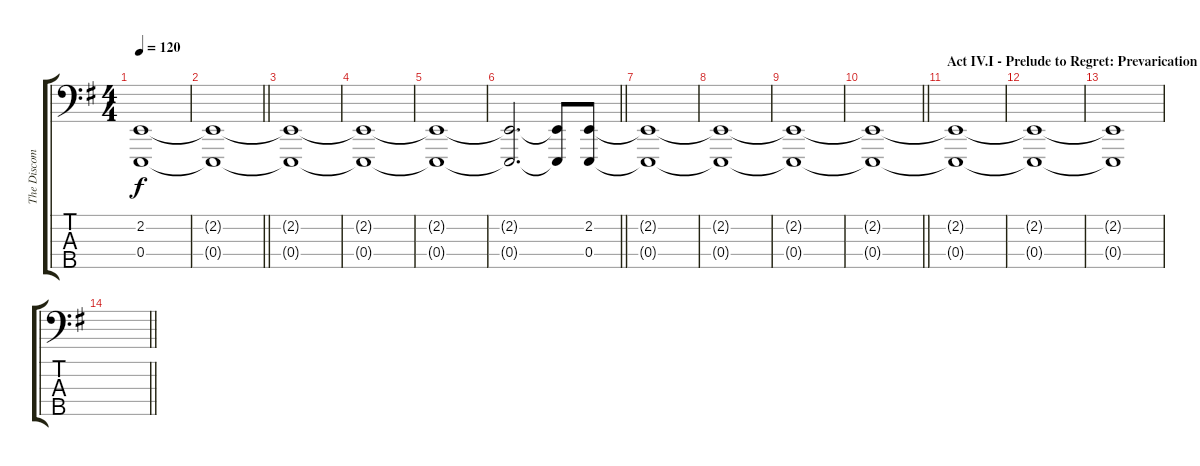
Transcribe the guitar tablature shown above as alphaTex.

\track ("The Discomforter" "The Discom") {instrument lead1square}
\staff {score tabs}
\tuning (G2 D2 A1 E1 B0) {hide}
\ts (4 4)
\tempo 120
\clef f4
\ks eminor
(2.2{t} 0.4{t}).1{dy f} |
\barLineRight lightlight
(2.2{t} 0.4{t}).1 |
(2.2{t} 0.4{t}).1 |
(2.2{t} 0.4{t}).1 |
(2.2{t} 0.4{t}).1 |
\barLineRight lightlight
(2.2{t} 0.4{t}).2{d} (2.2{t} 0.4{t}).8 (2.2 0.4).8 |
\section ("" "")
(2.2{t} 0.4{t}).1 |
(2.2{t} 0.4{t}).1 |
(2.2{t} 0.4{t}).1 |
\barLineRight lightlight
(2.2{t} 0.4{t}).1 |
\section ("" "Act IV.I - Prelude to Regret: Prevarication")
(2.2{t} 0.4{t}).1{volume 0} |
(2.2{t} 0.4{t}).1 |
(2.2{t} 0.4{t}).1 |
\barLineRight lightlight
